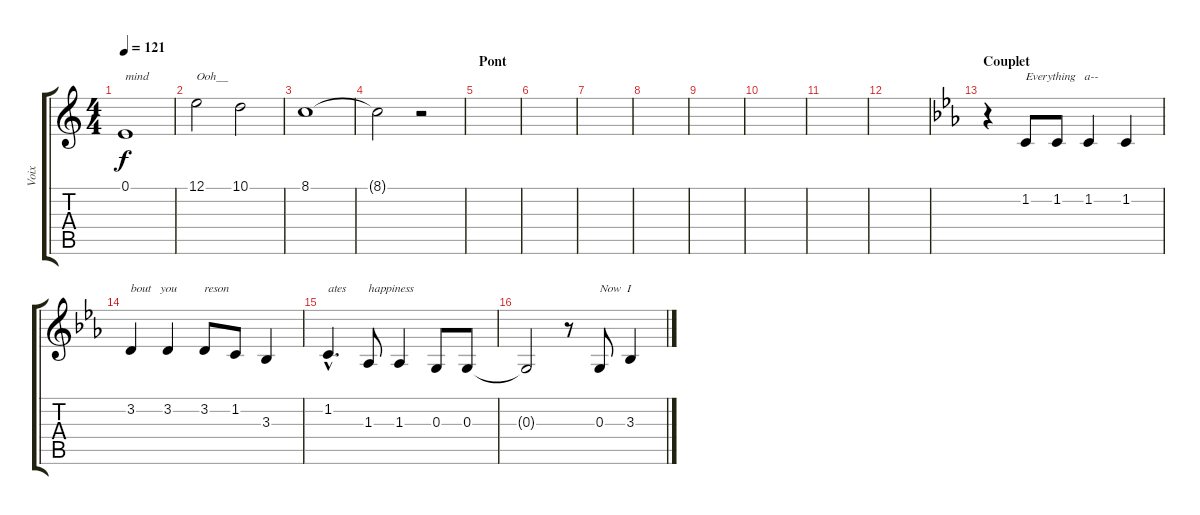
\track ("Voix" "Voix") {instrument trumpet}
\staff {score tabs}
\tuning (E4 B3 G3 D3 A2 E2) {hide}
\ts (4 4)
\tempo 121
\clef g2
\ks c
0.1.1{txt "mind" dy f} |
12.1.2{txt "Ooh__"} 10.1.2 |
8.1.1 |
8.1{t}.2 r.2 |
\section ("" "Pont")
|
|
|
|
|
|
|
|
\section ("" "Couplet")
\ks eb
r.4 1.2.8{txt "Everything   a--"} 1.2.8 1.2.4 1.2.4 |
3.2.4{txt "bout   you"} 3.2.4 3.2.8{txt "reson"} 1.2.8 3.3.4 |
1.2{hac}.4{d txt "ates"} 1.3.8{txt "happiness"} 1.3.4 0.3.8 0.3.8 |
0.3{t}.2 r.8 0.3.8{txt "Now  I"} 3.3.4
